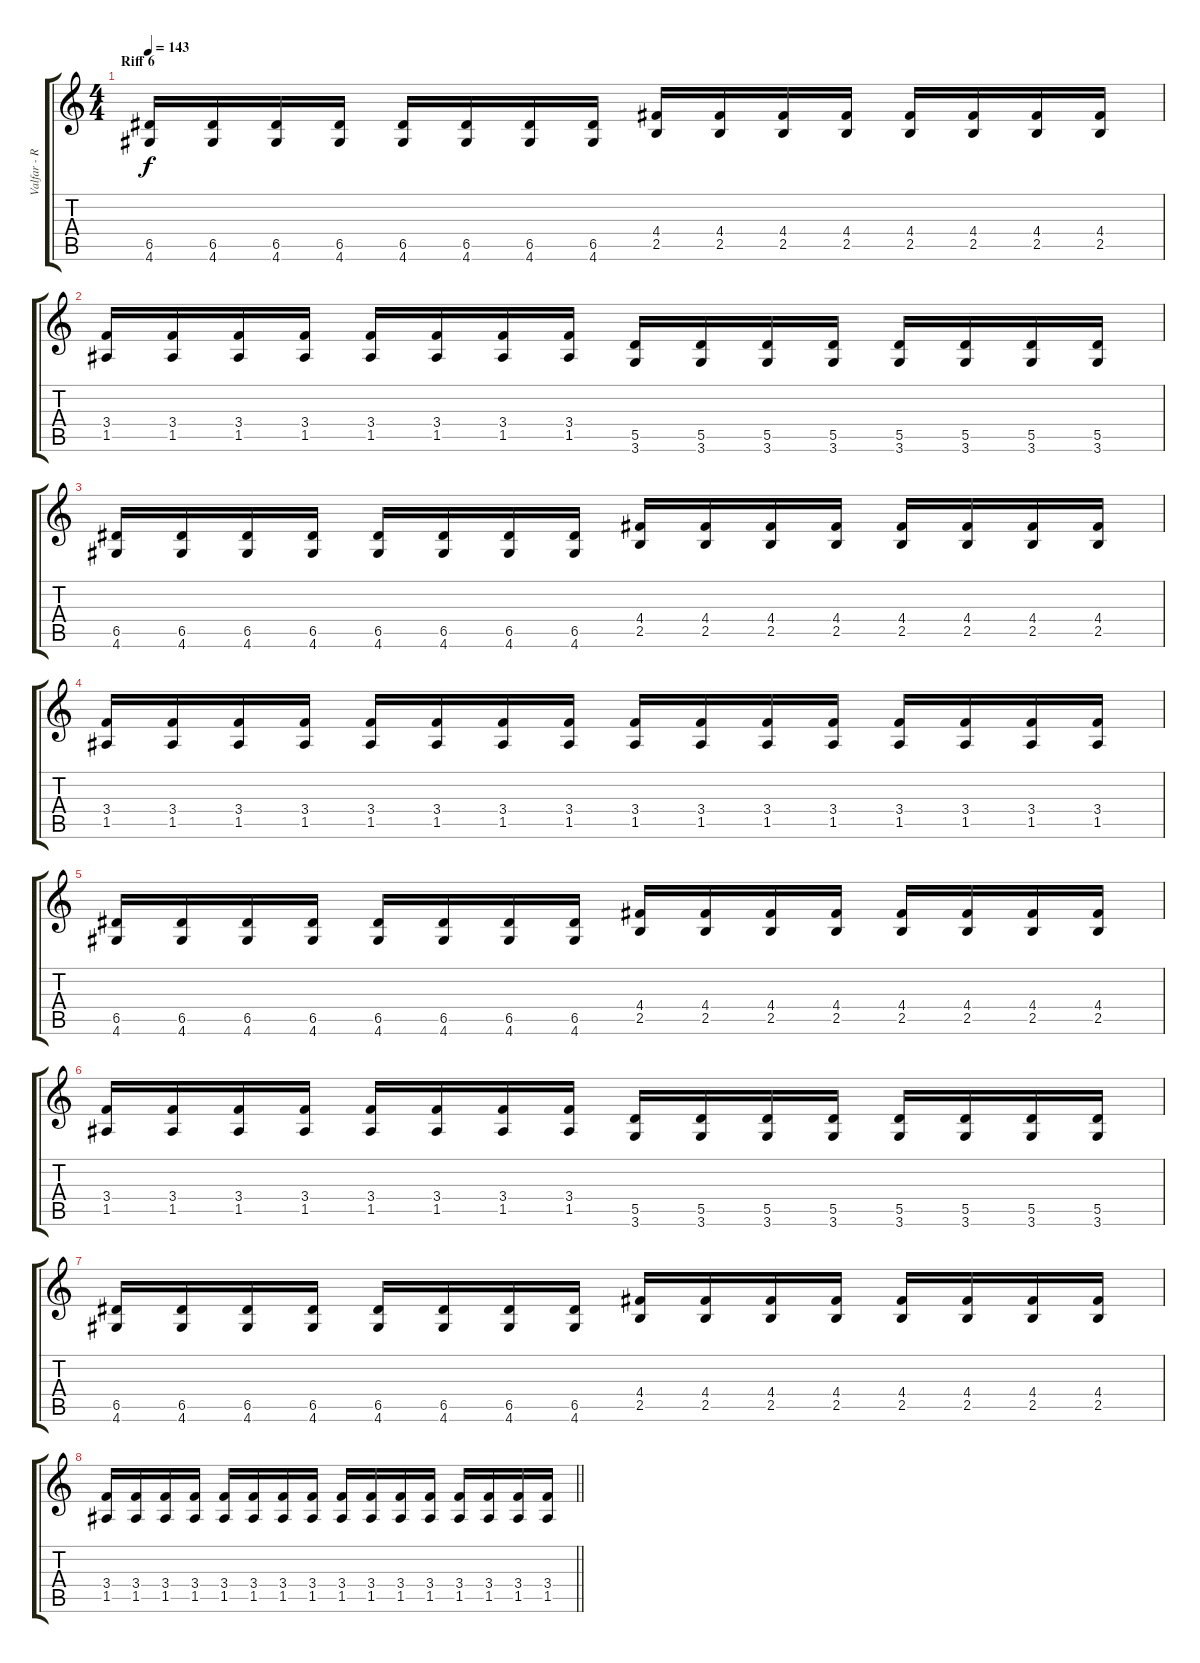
\track ("Valfar - Rhythm" "Valfar - R") {instrument distortionguitar}
\staff {score tabs}
\tuning (E4 B3 G3 D3 A2 E2) {hide}
\ts (4 4)
\section ("" "Riff 6")
\tempo 143
\clef g2
\ks c
(6.5 4.6).16{dy f volume 13} (6.5 4.6).16 (6.5 4.6).16 (6.5 4.6).16 (6.5 4.6).16 (6.5 4.6).16 (6.5 4.6).16 (6.5 4.6).16 (4.4 2.5).16 (4.4 2.5).16 (4.4 2.5).16 (4.4 2.5).16 (4.4 2.5).16 (4.4 2.5).16 (4.4 2.5).16 (4.4 2.5).16 |
(3.4 1.5).16 (3.4 1.5).16 (3.4 1.5).16 (3.4 1.5).16 (3.4 1.5).16 (3.4 1.5).16 (3.4 1.5).16 (3.4 1.5).16 (5.5 3.6).16 (5.5 3.6).16 (5.5 3.6).16 (5.5 3.6).16 (5.5 3.6).16 (5.5 3.6).16 (5.5 3.6).16 (5.5 3.6).16 |
(6.5 4.6).16 (6.5 4.6).16 (6.5 4.6).16 (6.5 4.6).16 (6.5 4.6).16 (6.5 4.6).16 (6.5 4.6).16 (6.5 4.6).16 (4.4 2.5).16 (4.4 2.5).16 (4.4 2.5).16 (4.4 2.5).16 (4.4 2.5).16 (4.4 2.5).16 (4.4 2.5).16 (4.4 2.5).16 |
(3.4 1.5).16 (3.4 1.5).16 (3.4 1.5).16 (3.4 1.5).16 (3.4 1.5).16 (3.4 1.5).16 (3.4 1.5).16 (3.4 1.5).16 (3.4 1.5).16 (3.4 1.5).16 (3.4 1.5).16 (3.4 1.5).16 (3.4 1.5).16 (3.4 1.5).16 (3.4 1.5).16 (3.4 1.5).16 |
(6.5 4.6).16 (6.5 4.6).16 (6.5 4.6).16 (6.5 4.6).16 (6.5 4.6).16 (6.5 4.6).16 (6.5 4.6).16 (6.5 4.6).16 (4.4 2.5).16 (4.4 2.5).16 (4.4 2.5).16 (4.4 2.5).16 (4.4 2.5).16 (4.4 2.5).16 (4.4 2.5).16 (4.4 2.5).16 |
(3.4 1.5).16 (3.4 1.5).16 (3.4 1.5).16 (3.4 1.5).16 (3.4 1.5).16 (3.4 1.5).16 (3.4 1.5).16 (3.4 1.5).16 (5.5 3.6).16 (5.5 3.6).16 (5.5 3.6).16 (5.5 3.6).16 (5.5 3.6).16 (5.5 3.6).16 (5.5 3.6).16 (5.5 3.6).16 |
(6.5 4.6).16 (6.5 4.6).16 (6.5 4.6).16 (6.5 4.6).16 (6.5 4.6).16 (6.5 4.6).16 (6.5 4.6).16 (6.5 4.6).16 (4.4 2.5).16 (4.4 2.5).16 (4.4 2.5).16 (4.4 2.5).16 (4.4 2.5).16 (4.4 2.5).16 (4.4 2.5).16 (4.4 2.5).16 |
\barLineRight lightlight
(3.4 1.5).16 (3.4 1.5).16 (3.4 1.5).16 (3.4 1.5).16 (3.4 1.5).16 (3.4 1.5).16 (3.4 1.5).16 (3.4 1.5).16 (3.4 1.5).16 (3.4 1.5).16 (3.4 1.5).16 (3.4 1.5).16 (3.4 1.5).16 (3.4 1.5).16 (3.4 1.5).16 (3.4 1.5).16
